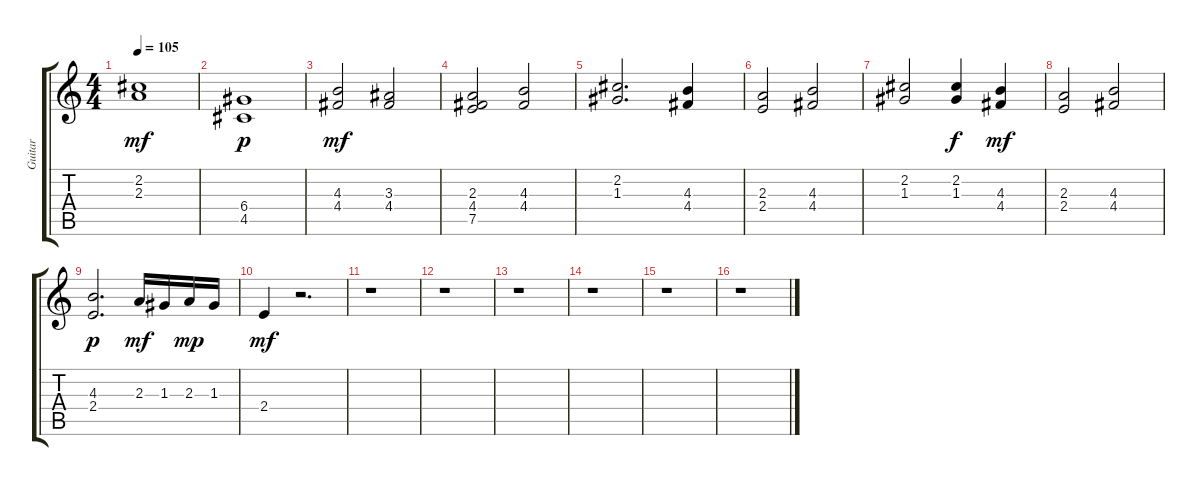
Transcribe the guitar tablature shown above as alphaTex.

\track ("Guitar" "Guitar") {instrument overdrivenguitar}
\staff {score tabs}
\tuning (E4 B3 G3 D3 A2 E2) {hide}
\ts (4 4)
\tempo 105
\clef g2
\ks c
(2.2 2.3).1{dy mf} |
(6.4 4.5).1{dy p} |
(4.3 4.4).2{dy mf} (3.3 4.4).2 |
(2.3 4.4 7.5).2 (4.3 4.4).2 |
(2.2 1.3).2{d} (4.3 4.4).4 |
(2.3 2.4).2 (4.3 4.4).2 |
(2.2 1.3).2 (2.2 1.3).4{dy f} (4.3 4.4).4{dy mf} |
(2.3 2.4).2 (4.3 4.4).2 |
(4.3 2.4).2{d dy p} 2.3.16{dy mf} 1.3.16 2.3.16{dy mp} 1.3.16 |
2.4.4{dy mf} r.2{d} |
r.1 |
r.1 |
r.1 |
r.1 |
r.1 |
r.1
